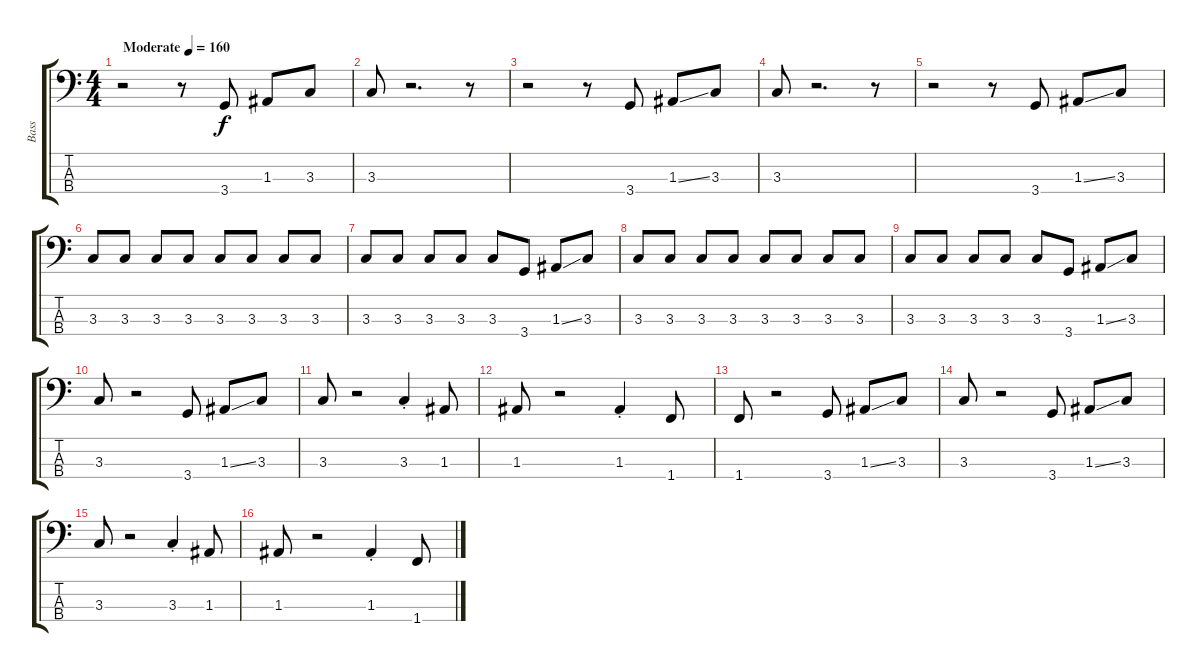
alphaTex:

\track ("Bass" "Bass") {instrument electricbassfinger}
\staff {score tabs}
\tuning (G2 D2 A1 E1) {hide}
\ts (4 4)
\tempo (160 "Moderate")
\clef f4
\ks c
r.2{dy f instrument electricbassfinger} r.8 3.4.8 1.3.8 3.3.8 |
3.3.8 r.2{d} r.8 |
r.2 r.8 3.4.8 1.3{ss}.8 3.3.8 |
3.3.8 r.2{d} r.8 |
r.2 r.8 3.4.8 1.3{ss}.8 3.3.8 |
3.3.8 3.3.8 3.3.8 3.3.8 3.3.8 3.3.8 3.3.8 3.3.8 |
3.3.8 3.3.8 3.3.8 3.3.8 3.3.8 3.4.8 1.3{ss}.8 3.3.8 |
3.3.8 3.3.8 3.3.8 3.3.8 3.3.8 3.3.8 3.3.8 3.3.8 |
3.3.8 3.3.8 3.3.8 3.3.8 3.3.8 3.4.8 1.3{ss}.8 3.3.8 |
3.3.8 r.2 3.4.8 1.3{ss}.8 3.3.8 |
3.3.8 r.2 3.3{st}.4 1.3.8 |
1.3.8 r.2 1.3{st}.4 1.4.8 |
1.4.8 r.2 3.4.8 1.3{ss}.8 3.3.8 |
3.3.8 r.2 3.4.8 1.3{ss}.8 3.3.8 |
3.3.8 r.2 3.3{st}.4 1.3.8 |
1.3.8 r.2 1.3{st}.4 1.4.8
